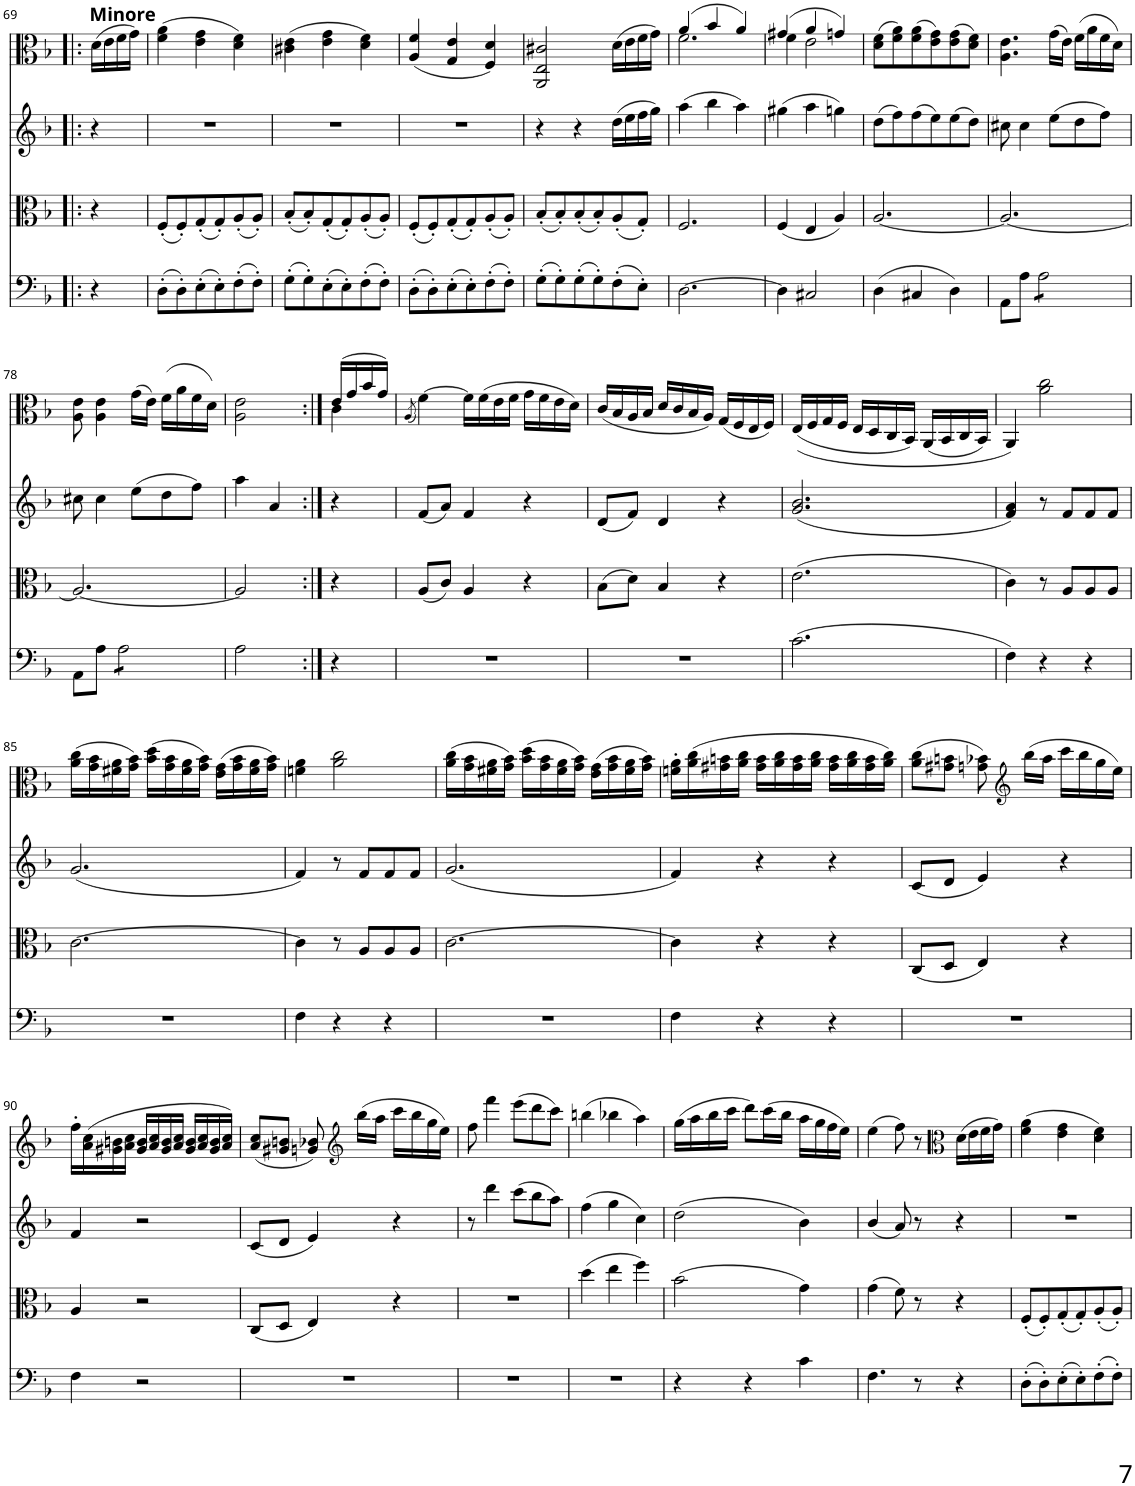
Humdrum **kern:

**kern	**kern	**kern	**kern
*part4	*part3	*part2	*part1
*staff4	*staff3	*staff2	*staff1
*I"Violoncello	*I"Viola	*I"Violin	*I"Viola d’amore
*I'Vc	*I'Vla	*I'Vln	*
!!LO:PB:g=z
*clefF4	*clefC3	*clefG2	*clefC3
*k[b-]	*k[b-]	*k[b-]	*k[b-]
*M3/4	*M3/4	*M3/4	*M3/4
=69!|:	=69!|:	=69!|:	=69!|:
!	!	!	!LO:TX:a:B:t=Minore
4r	4r	4r	(16d\LL
.	.	.	16e\
.	.	.	16f\
.	.	.	16g\JJ)
=70	=70	=70	=70
(8D'\L	(8F'/L	2.r	(4f\ 4a\
8D'\)	8F'/)	.	.
(8E'\	(8G'/	.	4e\ 4g\
8E'\)	8G'/)	.	.
(8F'\	(8A'/	.	4d\ 4f\)
8F'\J)	8A'/J)	.	.
=71	=71	=71	=71
(8G'\L	(8B-'/L	2.r	(4c#X\ 4e\
8G'\)	8B-'/)	.	.
(8E'\	(8G'/	.	4e\ 4g\
8E'\)	8G'/)	.	.
(8F'\	(8A'/	.	4d\ 4f\)
8F'\J)	8A'/J)	.	.
=72	=72	=72	=72
(8D'\L	(8F'/L	2.r	(4A/ 4f/
8D'\)	8F'/)	.	.
(8E'\	(8G'/	.	4G/ 4e/
8E'\)	8G'/)	.	.
(8F'\	(8A'/	.	4F/ 4d/)
8F'\J)	8A'/J)	.	.
=73	=73	=73	=73
(8G'\L	(8B-'/L	4r	2AA/ 2E/ 2c#X/
8G'\)	8B-'/)	.	.
(8G'\	(8B-'/	4r	.
8G'\)	8B-'/)	.	.
(8F'\	(8A'/	(16dd\LL	(16d\LL
.	.	16ee\	16e\
8E'\J)	8G'/J)	16ff\	16f\
.	.	16gg\JJ)	16g\JJ)
=74	=74	=74	=74
*	*	*	*^
[2.D\	2.F/	(4aa\	(4a/	2.f\
.	.	4bb-\	4b-/	.
.	.	4aa\)	4a/)	.
=75	=75	=75	=75	=75
4D\]	(4F/	(4gg#X\	(4g#X/	4f\
2C#X/	4E/	4aa\	4a/	2e\
.	4A/)	4ggn\)	4gn/)	.
*	*	*	*v	*v
=76	=76	=76	=76
(4D\	[2.A/	(8dd\L	(8d\ 8f\L
.	.	8ff\)	8f\ 8a\)
4C#X/	.	(8ff\	(8f\ 8a\
.	.	8ee\)	8e\ 8g\)
4D\)	.	(8ee\	(8e\ 8g\
.	.	8dd\J)	8d\ 8f\J)
=77	=77	=77	=77
8AA\L	2.A/_	8cc#X\	4.A\ 4.e\
8A\J	.	4cc#\	.
*tremolo	*	*	*
8A\L	.	.	.
8A\	.	(8ee\L	(16g\LL
.	.	.	16e\JJ)
8A\	.	8dd\	(16f\LL
.	.	.	16a\
8A\J	.	8ff\J)	16f\
*Xtremolo	*	*	*
.	.	.	16d\JJ)
!!LO:LB:g=z
=78	=78	=78	=78
8AA\L	2.A/_	8cc#X\	8A\ 8e\
8A\J	.	4cc#\	4A\ 4e\
*tremolo	*	*	*
8A\L	.	.	.
8A\	.	(8ee\L	(16g\LL
.	.	.	16e\JJ)
8A\	.	8dd\	(16f\LL
.	.	.	16a\
8A\J	.	8ff\J)	16f\
*Xtremolo	*	*	*
.	.	.	16d\JJ)
=79	=79	=79	=79
2A\	2A/]	4aa\	2A\ 2e\
.	.	4a/	.
=80:|!	=80:|!	=80:|!	=80:|!
*	*	*	*^
4r	4r	4r	(16e/LL	4c\
.	.	.	16g/	.
.	.	.	16b-/	.
.	.	.	16g/JJ)	.
*	*	*	*v	*v
=81	=81	=81	=81
.	.	.	(8qA/
2.r	(8A/L	(8f/L	[4f\)
.	8c/J)	8a/J)	.
.	4A/	4f/	16f\LL]
.	.	.	(16f\
.	.	.	16e\
.	.	.	16f\JJ
.	4r	4r	16g\LL
.	.	.	16f\
.	.	.	16e\
.	.	.	16d\JJ)
=82	=82	=82	=82
2.r	(8B-\L	(8d/L	(16c/LL
.	.	.	16B-/
.	8d\J)	8f/J)	16A/
.	.	.	16B-/JJ
.	4B-/	4d/	16d/LL
.	.	.	16c/
.	.	.	16B-/
.	.	.	16A/JJ)
.	4r	4r	(16G/LL
.	.	.	16F/
.	.	.	16E/
.	.	.	16F/JJ)
=83	=83	=83	=83
(2.c\	(2.e\	((2.g/ 2.b-/	(16E/LL
.	.	.	16F/
.	.	.	16G/
.	.	.	16F/JJ
.	.	.	16E/LL
.	.	.	16D/
.	.	.	16C/
.	.	.	16BB-/JJ)
.	.	.	(16AA/LL
.	.	.	16BB-/
.	.	.	16C/
.	.	.	16BB-/JJ)
=84	=84	=84	=84
4F\)	4c\)	4f/ 4a/))	4AA/
4r	8r	8r	2a\ 2cc\
.	8A/L	8f/L	.
4r	8A/	8f/	.
.	8A/J	8f/J	.
!!LO:LB:g=z
=85	=85	=85	=85
2.r	[2.c\	(2.g/	(16a\ 16cc\LL
.	.	.	16g\ 16b-\
.	.	.	16f#X\ 16a\
.	.	.	16g\ 16b-\JJ)
.	.	.	(16b-\ 16dd\LL
.	.	.	16g\ 16b-\
.	.	.	16f#\ 16a\
.	.	.	16g\ 16b-\JJ)
.	.	.	(16e\ 16g\LL
.	.	.	16g\ 16b-\
.	.	.	16f#\ 16a\
.	.	.	16g\ 16b-\JJ)
=86	=86	=86	=86
4F\	4c\]	4f/)	4fn\ 4a\
4r	8r	8r	2a\ 2cc\
.	8A/L	8f/L	.
4r	8A/	8f/	.
.	8A/J	8f/J	.
=87	=87	=87	=87
2.r	[2.c\	(2.g/	(16a\ 16cc\LL
.	.	.	16g\ 16b-\
.	.	.	16f#X\ 16a\
.	.	.	16g\ 16b-\JJ)
.	.	.	(16b-\ 16dd\LL
.	.	.	16g\ 16b-\
.	.	.	16f#\ 16a\
.	.	.	16g\ 16b-\JJ)
.	.	.	(16e\ 16g\LL
.	.	.	16g\ 16b-\
.	.	.	16f#\ 16a\
.	.	.	16g\ 16b-\JJ)
=88	=88	=88	=88
4F\	4c\]	4f/)	16fn\' 16a\'LL
.	.	.	(16a\ 16cc\
.	.	.	16g#X\ 16bn\
.	.	.	16a\ 16cc\JJ
4r	4r	4r	16g#\ 16b\LL
.	.	.	16a\ 16cc\
.	.	.	16g#\ 16b\
.	.	.	16a\ 16cc\JJ
4r	4r	4r	16g#\ 16b\LL
.	.	.	16a\ 16cc\
.	.	.	16g#\ 16b\
.	.	.	16a\ 16cc\JJ)
=89	=89	=89	=89
2.r	(8C/L	(8c/L	(8a\ 8cc\L
.	8D/J	8d/J	8g#X\ 8bn\J
.	4E/)	4e/)	8gn\ 8b-X\)
*	*	*	*clefG2
.	.	.	(16bb-\LL
.	.	.	16aa\JJ
.	4r	4r	16ccc\LL
.	.	.	16bb-\
.	.	.	16gg\
.	.	.	16ee\JJ)
!!LO:LB:g=z
=90	=90	=90	=90
4F\	4A/	4f/	16ff'\LL
.	.	.	(16a\ 16cc\
.	.	.	16g#X\ 16bn\
.	.	.	16a\ 16cc\JJ
2r	2r	2r	16g#/ 16b/LL
.	.	.	16a/ 16cc/
.	.	.	16g#/ 16b/
.	.	.	16a/ 16cc/JJ
.	.	.	16g#/ 16b/LL
.	.	.	16a/ 16cc/
.	.	.	16g#/ 16b/
.	.	.	16a/ 16cc/JJ)
=91	=91	=91	=91
2.r	(8C/L	(8c/L	(8a/ 8cc/L
.	8D/J	8d/J	8g#X/ 8bn/J
.	4E/)	4e/)	8gn/ 8b-X/)
*	*	*	*clefG2
.	.	.	(16bb-\LL
.	.	.	16aa\JJ
.	4r	4r	16ccc\LL
.	.	.	16bb-\
.	.	.	16gg\
.	.	.	16ee\JJ)
=92	=92	=92	=92
2.r	2.r	8r	8ff\
.	.	4ddd\	4fff\
.	.	(8ccc\L	(8eee\L
.	.	8bb-\	8ddd\
.	.	8aa\J)	8ccc\J)
=93	=93	=93	=93
2.r	(4dd\	(4ff\	(4bbn\
.	4ee\	4gg\	4bb-X\
.	4ff\)	4cc\)	4aa\)
=94	=94	=94	=94
4r	(2b-\	(2dd\	(16gg\LL
.	.	.	16aa\
.	.	.	16bb-\
.	.	.	16ccc\JJ
4r	.	.	8ddd\L)
.	.	.	(16ccc\L
.	.	.	16bb-\JJ
4c\	4g\)	4b-\)	16aa\LL
.	.	.	16gg\
.	.	.	16ff\
.	.	.	16ee\JJ)
=95	=95	=95	=95
4.F\	(4g\	(4b-/	(4ee\
.	8f\)	8a/)	8ff\)
8r	8r	8r	8r
*	*	*	*clefC3
4r	4r	4r	(16d\LL
.	.	.	16e\
.	.	.	16f\
.	.	.	16g\JJ)
=96	=96	=96	=96
(8D'\L	(8F'/L	2.r	(4f\ 4a\
8D'\)	8F'/)	.	.
(8E'\	(8G'/	.	4e\ 4g\
8E'\)	8G'/)	.	.
(8F'\	(8A'/	.	4d\ 4f\)
8F'\J)	8A'/J)	.	.
=	=	=	=
*-	*-	*-	*-
